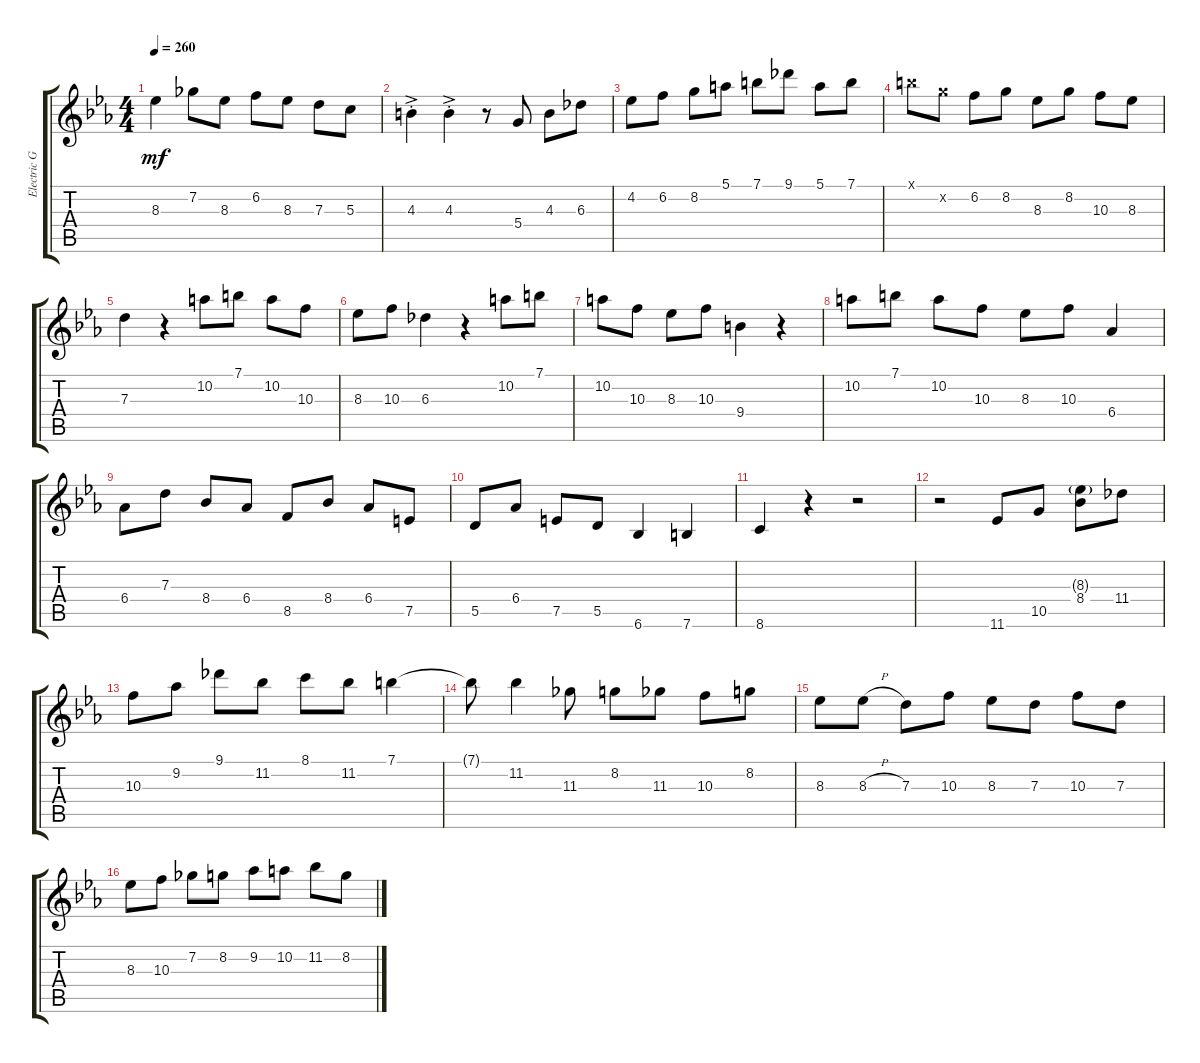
\track ("Electric Guitar" "Electric G") {instrument electricguitarclean}
\staff {score tabs}
\tuning (E4 B3 G3 D3 A2 E2) {hide}
\ts (4 4)
\tempo 260
\clef g2
\ks cminor
8.3.4{dy mf} 7.2.8 8.3.8 6.2.8 8.3.8 7.3.8 5.3.8 |
4.3{ac st}.4 4.3{ac st}.4 r.8 5.4.8 4.3.8 6.3.8 |
4.2.8 6.2.8 8.2.8 5.1.8 7.1.8 9.1.8 5.1.8 7.1.8 |
7.1{x}.8 8.2{x}.8 6.2.8 8.2.8 8.3.8 8.2.8 10.3.8 8.3.8 |
7.3.4 r.4 10.2.8 7.1.8 10.2.8 10.3.8 |
8.3.8 10.3.8 6.3.4 r.4 10.2.8 7.1.8 |
10.2.8 10.3.8 8.3.8 10.3.8 9.4.4 r.4 |
10.2.8 7.1.8 10.2.8 10.3.8 8.3.8 10.3.8 6.4.4 |
6.4.8 7.3.8 8.4.8 6.4.8 8.5.8 8.4.8 6.4.8 7.5.8 |
5.5.8 6.4.8 7.5.8 5.5.8 6.6.4 7.6.4 |
8.6.4 r.4 r.2 |
r.2 11.6.8 10.5.8 (8.3{g} 8.4).8 11.4.8 |
10.3.8 9.2.8 9.1.8 11.2.8 8.1.8 11.2.8 7.1.4 |
7.1{t}.8 11.2.4 11.3.8 8.2.8 11.3.8 10.3.8 8.2.8 |
8.3.8 8.3{h}.8 7.3.8 10.3.8 8.3.8 7.3.8 10.3.8 7.3.8 |
8.3.8 10.3.8 7.2.8 8.2.8 9.2.8 10.2.8 11.2.8 8.2.8
